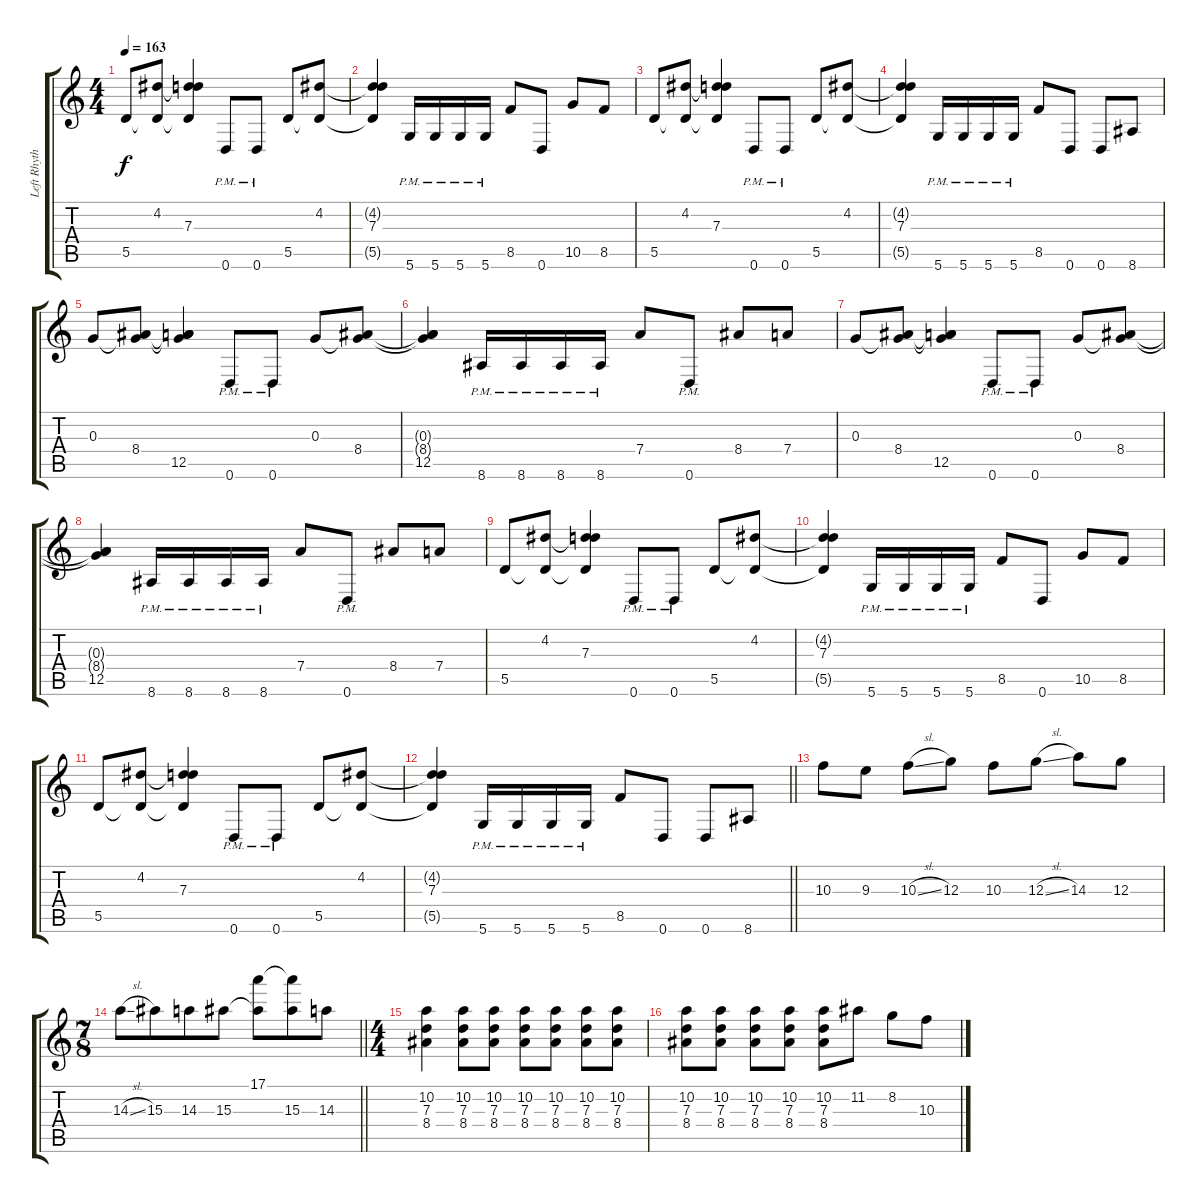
\track ("Left Rhythm" "Left Rhyth") {instrument distortionguitar}
\staff {score tabs}
\tuning (E4 B3 G3 D3 A2 D2) {hide}
\ts (4 4)
\tempo 163
\clef g2
\ks c
5.5.8{dy f} (4.2 5.5{t}).8 (4.2{t} 7.3 5.5{t}).4 0.6{pm}.8 0.6{pm}.8 5.5.8 (4.2 5.5{t}).8 |
(4.2{t} 7.3 5.5{t}).4 5.6{pm}.16 5.6{pm}.16 5.6{pm}.16 5.6{pm}.16 8.5.8 0.6.8 10.5.8 8.5.8 |
5.5.8 (4.2 5.5{t}).8 (4.2{t} 7.3 5.5{t}).4 0.6{pm}.8 0.6{pm}.8 5.5.8 (4.2 5.5{t}).8 |
(4.2{t} 7.3 5.5{t}).4 5.6{pm}.16 5.6{pm}.16 5.6{pm}.16 5.6{pm}.16 8.5.8 0.6.8 0.6.8 8.6.8 |
0.3.8 (0.3{t} 8.4).8 (0.3{t} 8.4{t} 12.5).4 0.6{pm}.8 0.6{pm}.8 0.3.8 (0.3{t} 8.4).8 |
(0.3{t} 8.4{t} 12.5).4 8.6{pm}.16 8.6{pm}.16 8.6{pm}.16 8.6{pm}.16 7.4.8 0.6{pm}.8 8.4.8 7.4.8 |
0.3.8 (0.3{t} 8.4).8 (0.3{t} 8.4{t} 12.5).4 0.6{pm}.8 0.6{pm}.8 0.3.8 (0.3{t} 8.4).8 |
(0.3{t} 8.4{t} 12.5).4 8.6{pm}.16 8.6{pm}.16 8.6{pm}.16 8.6{pm}.16 7.4.8 0.6{pm}.8 8.4.8 7.4.8 |
5.5.8 (4.2 5.5{t}).8 (4.2{t} 7.3 5.5{t}).4 0.6{pm}.8 0.6{pm}.8 5.5.8 (4.2 5.5{t}).8 |
(4.2{t} 7.3 5.5{t}).4 5.6{pm}.16 5.6{pm}.16 5.6{pm}.16 5.6{pm}.16 8.5.8 0.6.8 10.5.8 8.5.8 |
5.5.8 (4.2 5.5{t}).8 (4.2{t} 7.3 5.5{t}).4 0.6{pm}.8 0.6{pm}.8 5.5.8 (4.2 5.5{t}).8 |
\barLineRight lightlight
(4.2{t} 7.3 5.5{t}).4 5.6{pm}.16 5.6{pm}.16 5.6{pm}.16 5.6{pm}.16 8.5.8 0.6.8 0.6.8 8.6.8 |
\section ("" "")
10.3.8 9.3.8 10.3{sl}.8 12.3.8 10.3.8 12.3{sl}.8 14.3.8 12.3.8 |
\ts (7 8)
\barLineRight lightlight
14.3{sl}.8 15.3.8 14.3.8 15.3.8 (17.1 15.3{t}).8 (17.1{t} 15.3).8 14.3.8 |
\ts (4 4)
\section ("" "")
(10.2 7.3 8.4).4{balance 8} (10.2 7.3 8.4).8 (10.2 7.3 8.4).8 (10.2 7.3 8.4).8 (10.2 7.3 8.4).8 (10.2 7.3 8.4).8 (10.2 7.3 8.4).8 |
(10.2 7.3 8.4).8 (10.2 7.3 8.4).8 (10.2 7.3 8.4).8 (10.2 7.3 8.4).8 (10.2 7.3 8.4).8 11.2.8 8.2.8 10.3.8
